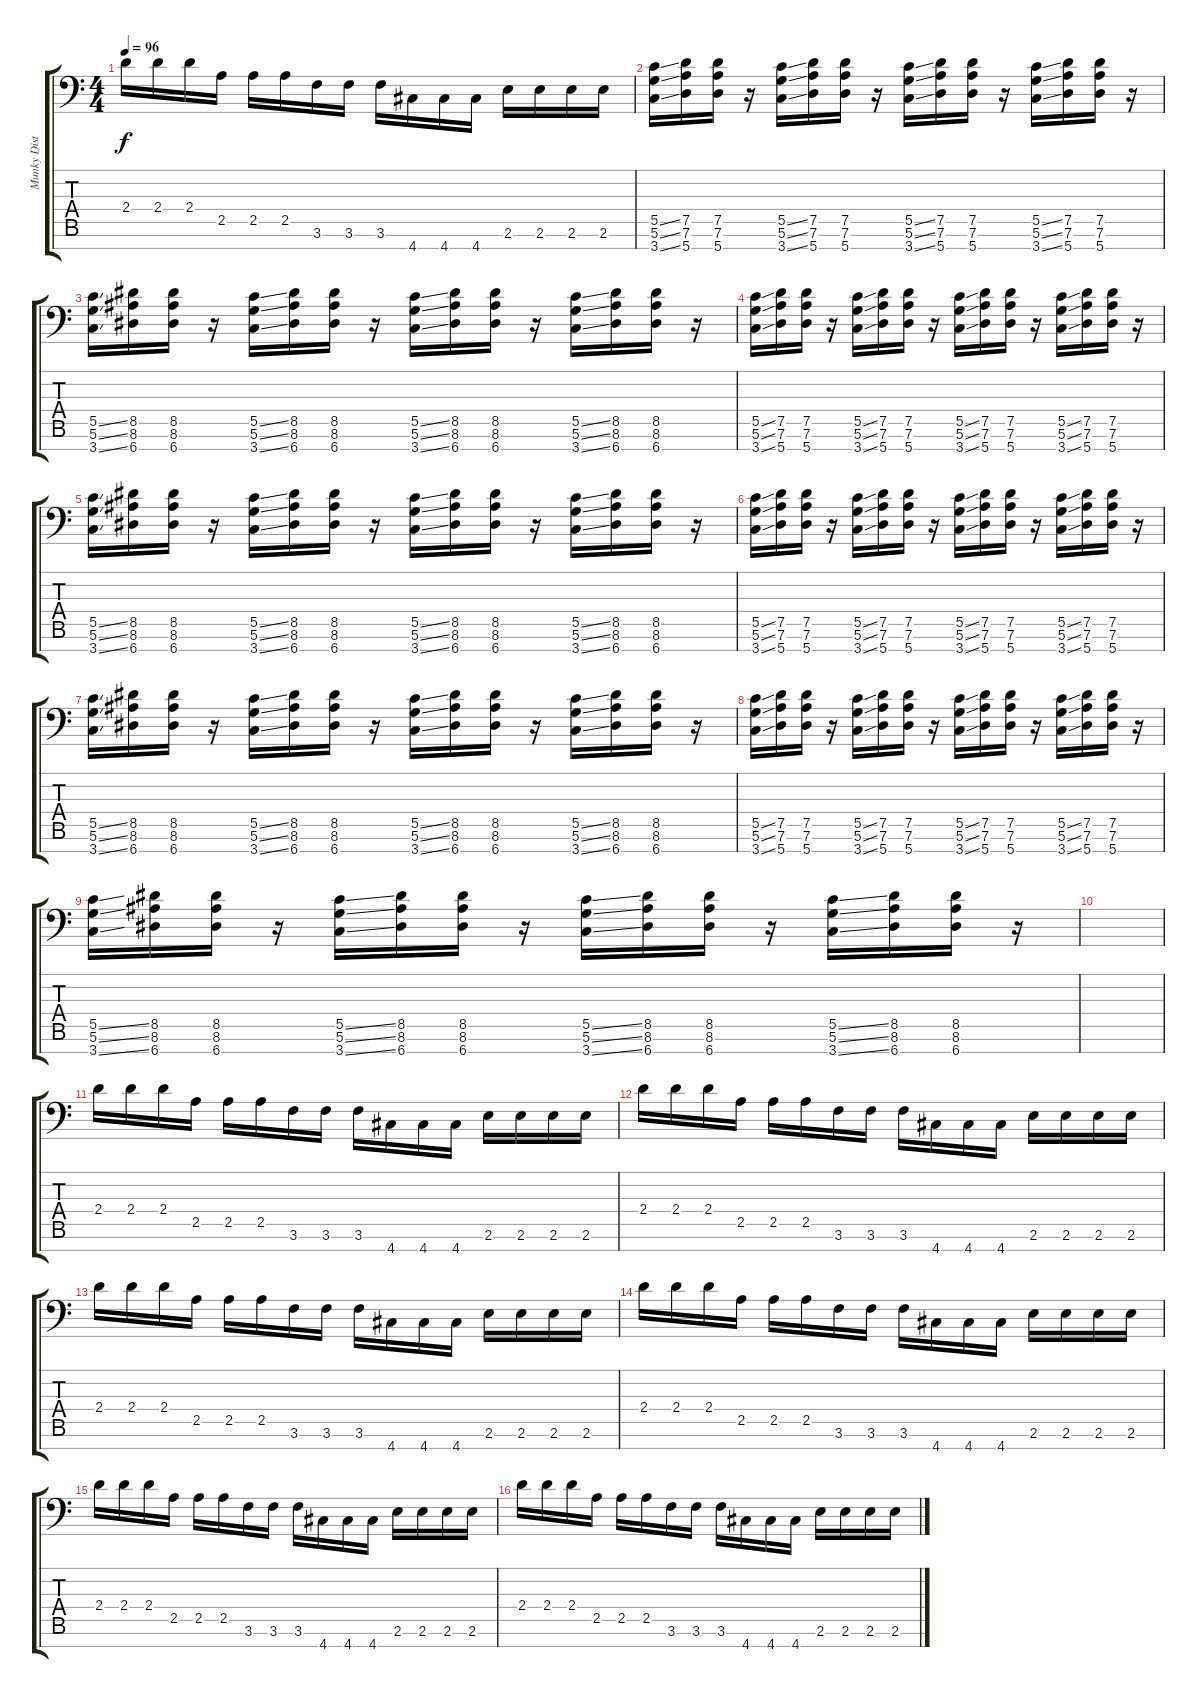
\track ("Munky Dist." "Munky Dist") {instrument distortionguitar}
\staff {score tabs}
\tuning (D4 A3 F3 C3 G2 D2 A1) {hide}
\ts (4 4)
\tempo 96
\clef f4
\ks c
2.4.16{dy f} 2.4.16 2.4.16 2.5.16 2.5.16 2.5.16 3.6.16 3.6.16 3.6.16 4.7.16 4.7.16 4.7.16 2.6.16 2.6.16 2.6.16 2.6.16 |
(5.5{ss} 5.6{ss} 3.7{ss}).16 (7.5 7.6 5.7).16 (7.5 7.6 5.7).16 r.16 (5.5{ss} 5.6{ss} 3.7{ss}).16 (7.5 7.6 5.7).16 (7.5 7.6 5.7).16 r.16 (5.5{ss} 5.6{ss} 3.7{ss}).16 (7.5 7.6 5.7).16 (7.5 7.6 5.7).16 r.16 (5.5{ss} 5.6{ss} 3.7{ss}).16 (7.5 7.6 5.7).16 (7.5 7.6 5.7).16 r.16 |
(5.5{ss} 5.6{ss} 3.7{ss}).16 (8.5 8.6 6.7).16 (8.5 8.6 6.7).16 r.16 (5.5{ss} 5.6{ss} 3.7{ss}).16 (8.5 8.6 6.7).16 (8.5 8.6 6.7).16 r.16 (5.5{ss} 5.6{ss} 3.7{ss}).16 (8.5 8.6 6.7).16 (8.5 8.6 6.7).16 r.16 (5.5{ss} 5.6{ss} 3.7{ss}).16 (8.5 8.6 6.7).16 (8.5 8.6 6.7).16 r.16 |
(5.5{ss} 5.6{ss} 3.7{ss}).16 (7.5 7.6 5.7).16 (7.5 7.6 5.7).16 r.16 (5.5{ss} 5.6{ss} 3.7{ss}).16 (7.5 7.6 5.7).16 (7.5 7.6 5.7).16 r.16 (5.5{ss} 5.6{ss} 3.7{ss}).16 (7.5 7.6 5.7).16 (7.5 7.6 5.7).16 r.16 (5.5{ss} 5.6{ss} 3.7{ss}).16 (7.5 7.6 5.7).16 (7.5 7.6 5.7).16 r.16 |
(5.5{ss} 5.6{ss} 3.7{ss}).16 (8.5 8.6 6.7).16 (8.5 8.6 6.7).16 r.16 (5.5{ss} 5.6{ss} 3.7{ss}).16 (8.5 8.6 6.7).16 (8.5 8.6 6.7).16 r.16 (5.5{ss} 5.6{ss} 3.7{ss}).16 (8.5 8.6 6.7).16 (8.5 8.6 6.7).16 r.16 (5.5{ss} 5.6{ss} 3.7{ss}).16 (8.5 8.6 6.7).16 (8.5 8.6 6.7).16 r.16 |
(5.5{ss} 5.6{ss} 3.7{ss}).16 (7.5 7.6 5.7).16 (7.5 7.6 5.7).16 r.16 (5.5{ss} 5.6{ss} 3.7{ss}).16 (7.5 7.6 5.7).16 (7.5 7.6 5.7).16 r.16 (5.5{ss} 5.6{ss} 3.7{ss}).16 (7.5 7.6 5.7).16 (7.5 7.6 5.7).16 r.16 (5.5{ss} 5.6{ss} 3.7{ss}).16 (7.5 7.6 5.7).16 (7.5 7.6 5.7).16 r.16 |
(5.5{ss} 5.6{ss} 3.7{ss}).16 (8.5 8.6 6.7).16 (8.5 8.6 6.7).16 r.16 (5.5{ss} 5.6{ss} 3.7{ss}).16 (8.5 8.6 6.7).16 (8.5 8.6 6.7).16 r.16 (5.5{ss} 5.6{ss} 3.7{ss}).16 (8.5 8.6 6.7).16 (8.5 8.6 6.7).16 r.16 (5.5{ss} 5.6{ss} 3.7{ss}).16 (8.5 8.6 6.7).16 (8.5 8.6 6.7).16 r.16 |
(5.5{ss} 5.6{ss} 3.7{ss}).16 (7.5 7.6 5.7).16 (7.5 7.6 5.7).16 r.16 (5.5{ss} 5.6{ss} 3.7{ss}).16 (7.5 7.6 5.7).16 (7.5 7.6 5.7).16 r.16 (5.5{ss} 5.6{ss} 3.7{ss}).16 (7.5 7.6 5.7).16 (7.5 7.6 5.7).16 r.16 (5.5{ss} 5.6{ss} 3.7{ss}).16 (7.5 7.6 5.7).16 (7.5 7.6 5.7).16 r.16 |
(5.5{ss} 5.6{ss} 3.7{ss}).16 (8.5 8.6 6.7).16 (8.5 8.6 6.7).16 r.16 (5.5{ss} 5.6{ss} 3.7{ss}).16 (8.5 8.6 6.7).16 (8.5 8.6 6.7).16 r.16 (5.5{ss} 5.6{ss} 3.7{ss}).16 (8.5 8.6 6.7).16 (8.5 8.6 6.7).16 r.16 (5.5{ss} 5.6{ss} 3.7{ss}).16 (8.5 8.6 6.7).16 (8.5 8.6 6.7).16 r.16 |
|
2.4.16 2.4.16 2.4.16 2.5.16 2.5.16 2.5.16 3.6.16 3.6.16 3.6.16 4.7.16 4.7.16 4.7.16 2.6.16 2.6.16 2.6.16 2.6.16 |
2.4.16 2.4.16 2.4.16 2.5.16 2.5.16 2.5.16 3.6.16 3.6.16 3.6.16 4.7.16 4.7.16 4.7.16 2.6.16 2.6.16 2.6.16 2.6.16 |
2.4.16 2.4.16 2.4.16 2.5.16 2.5.16 2.5.16 3.6.16 3.6.16 3.6.16 4.7.16 4.7.16 4.7.16 2.6.16 2.6.16 2.6.16 2.6.16 |
2.4.16 2.4.16 2.4.16 2.5.16 2.5.16 2.5.16 3.6.16 3.6.16 3.6.16 4.7.16 4.7.16 4.7.16 2.6.16 2.6.16 2.6.16 2.6.16 |
2.4.16 2.4.16 2.4.16 2.5.16 2.5.16 2.5.16 3.6.16 3.6.16 3.6.16 4.7.16 4.7.16 4.7.16 2.6.16 2.6.16 2.6.16 2.6.16 |
2.4.16 2.4.16 2.4.16 2.5.16 2.5.16 2.5.16 3.6.16 3.6.16 3.6.16 4.7.16 4.7.16 4.7.16 2.6.16 2.6.16 2.6.16 2.6.16
